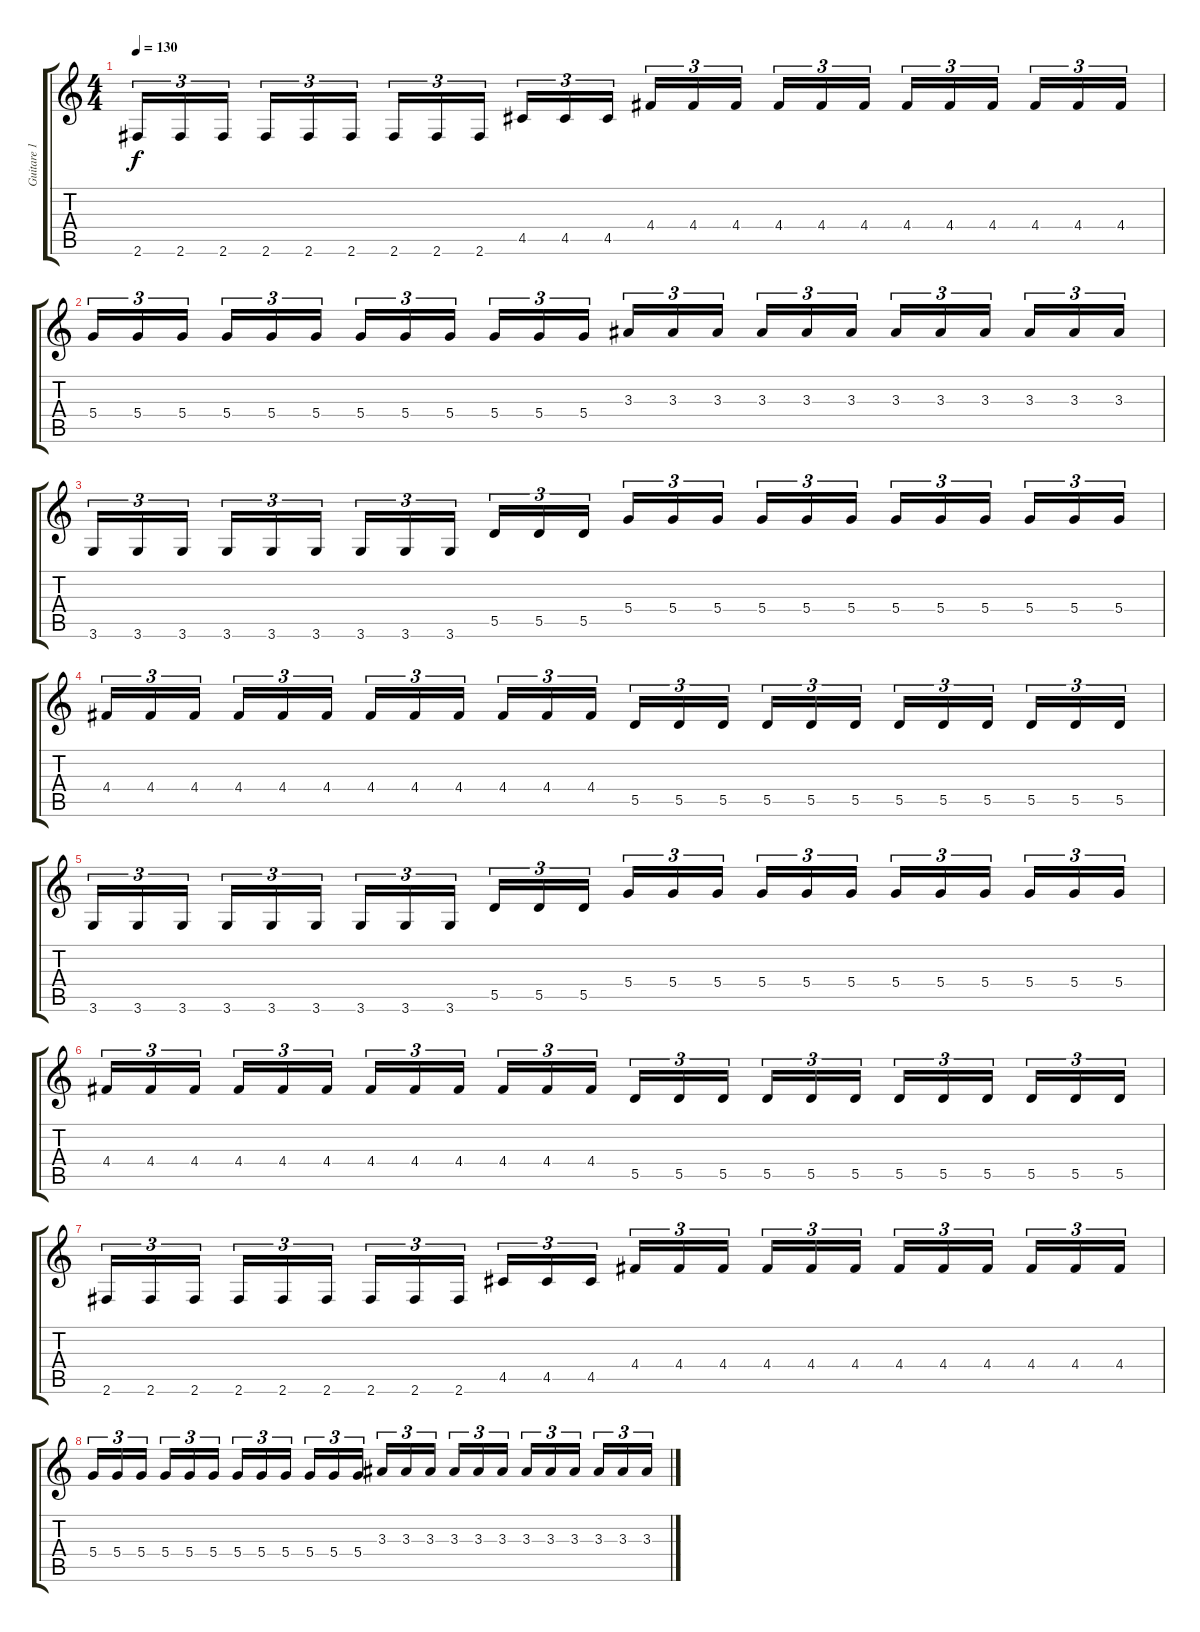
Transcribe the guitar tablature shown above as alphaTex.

\track ("Guitare 1" "Guitare 1") {instrument distortionguitar}
\staff {score tabs}
\tuning (E4 B3 G3 D3 A2 E2) {hide}
\ts (4 4)
\tempo 130
\clef g2
\ks c
2.6.16{tu (3 2) dy f} 2.6.16{tu (3 2)} 2.6.16{tu (3 2) beam splitsecondary} 2.6.16{tu (3 2)} 2.6.16{tu (3 2)} 2.6.16{tu (3 2)} 2.6.16{tu (3 2)} 2.6.16{tu (3 2)} 2.6.16{tu (3 2) beam splitsecondary} 4.5.16{tu (3 2)} 4.5.16{tu (3 2)} 4.5.16{tu (3 2)} 4.4.16{tu (3 2)} 4.4.16{tu (3 2)} 4.4.16{tu (3 2) beam splitsecondary} 4.4.16{tu (3 2)} 4.4.16{tu (3 2)} 4.4.16{tu (3 2)} 4.4.16{tu (3 2)} 4.4.16{tu (3 2)} 4.4.16{tu (3 2) beam splitsecondary} 4.4.16{tu (3 2)} 4.4.16{tu (3 2)} 4.4.16{tu (3 2)} |
5.4.16{tu (3 2)} 5.4.16{tu (3 2)} 5.4.16{tu (3 2) beam splitsecondary} 5.4.16{tu (3 2)} 5.4.16{tu (3 2)} 5.4.16{tu (3 2)} 5.4.16{tu (3 2)} 5.4.16{tu (3 2)} 5.4.16{tu (3 2) beam splitsecondary} 5.4.16{tu (3 2)} 5.4.16{tu (3 2)} 5.4.16{tu (3 2)} 3.3.16{tu (3 2)} 3.3.16{tu (3 2)} 3.3.16{tu (3 2) beam splitsecondary} 3.3.16{tu (3 2)} 3.3.16{tu (3 2)} 3.3.16{tu (3 2)} 3.3.16{tu (3 2)} 3.3.16{tu (3 2)} 3.3.16{tu (3 2) beam splitsecondary} 3.3.16{tu (3 2)} 3.3.16{tu (3 2)} 3.3.16{tu (3 2)} |
3.6.16{tu (3 2)} 3.6.16{tu (3 2)} 3.6.16{tu (3 2) beam splitsecondary} 3.6.16{tu (3 2)} 3.6.16{tu (3 2)} 3.6.16{tu (3 2)} 3.6.16{tu (3 2)} 3.6.16{tu (3 2)} 3.6.16{tu (3 2) beam splitsecondary} 5.5.16{tu (3 2)} 5.5.16{tu (3 2)} 5.5.16{tu (3 2)} 5.4.16{tu (3 2)} 5.4.16{tu (3 2)} 5.4.16{tu (3 2) beam splitsecondary} 5.4.16{tu (3 2)} 5.4.16{tu (3 2)} 5.4.16{tu (3 2)} 5.4.16{tu (3 2)} 5.4.16{tu (3 2)} 5.4.16{tu (3 2) beam splitsecondary} 5.4.16{tu (3 2)} 5.4.16{tu (3 2)} 5.4.16{tu (3 2)} |
4.4.16{tu (3 2)} 4.4.16{tu (3 2)} 4.4.16{tu (3 2) beam splitsecondary} 4.4.16{tu (3 2)} 4.4.16{tu (3 2)} 4.4.16{tu (3 2)} 4.4.16{tu (3 2)} 4.4.16{tu (3 2)} 4.4.16{tu (3 2) beam splitsecondary} 4.4.16{tu (3 2)} 4.4.16{tu (3 2)} 4.4.16{tu (3 2)} 5.5.16{tu (3 2)} 5.5.16{tu (3 2)} 5.5.16{tu (3 2) beam splitsecondary} 5.5.16{tu (3 2)} 5.5.16{tu (3 2)} 5.5.16{tu (3 2)} 5.5.16{tu (3 2)} 5.5.16{tu (3 2)} 5.5.16{tu (3 2) beam splitsecondary} 5.5.16{tu (3 2)} 5.5.16{tu (3 2)} 5.5.16{tu (3 2)} |
3.6.16{tu (3 2)} 3.6.16{tu (3 2)} 3.6.16{tu (3 2) beam splitsecondary} 3.6.16{tu (3 2)} 3.6.16{tu (3 2)} 3.6.16{tu (3 2)} 3.6.16{tu (3 2)} 3.6.16{tu (3 2)} 3.6.16{tu (3 2) beam splitsecondary} 5.5.16{tu (3 2)} 5.5.16{tu (3 2)} 5.5.16{tu (3 2)} 5.4.16{tu (3 2)} 5.4.16{tu (3 2)} 5.4.16{tu (3 2) beam splitsecondary} 5.4.16{tu (3 2)} 5.4.16{tu (3 2)} 5.4.16{tu (3 2)} 5.4.16{tu (3 2)} 5.4.16{tu (3 2)} 5.4.16{tu (3 2) beam splitsecondary} 5.4.16{tu (3 2)} 5.4.16{tu (3 2)} 5.4.16{tu (3 2)} |
4.4.16{tu (3 2)} 4.4.16{tu (3 2)} 4.4.16{tu (3 2) beam splitsecondary} 4.4.16{tu (3 2)} 4.4.16{tu (3 2)} 4.4.16{tu (3 2)} 4.4.16{tu (3 2)} 4.4.16{tu (3 2)} 4.4.16{tu (3 2) beam splitsecondary} 4.4.16{tu (3 2)} 4.4.16{tu (3 2)} 4.4.16{tu (3 2)} 5.5.16{tu (3 2)} 5.5.16{tu (3 2)} 5.5.16{tu (3 2) beam splitsecondary} 5.5.16{tu (3 2)} 5.5.16{tu (3 2)} 5.5.16{tu (3 2)} 5.5.16{tu (3 2)} 5.5.16{tu (3 2)} 5.5.16{tu (3 2) beam splitsecondary} 5.5.16{tu (3 2)} 5.5.16{tu (3 2)} 5.5.16{tu (3 2)} |
2.6.16{tu (3 2)} 2.6.16{tu (3 2)} 2.6.16{tu (3 2) beam splitsecondary} 2.6.16{tu (3 2)} 2.6.16{tu (3 2)} 2.6.16{tu (3 2)} 2.6.16{tu (3 2)} 2.6.16{tu (3 2)} 2.6.16{tu (3 2) beam splitsecondary} 4.5.16{tu (3 2)} 4.5.16{tu (3 2)} 4.5.16{tu (3 2)} 4.4.16{tu (3 2)} 4.4.16{tu (3 2)} 4.4.16{tu (3 2) beam splitsecondary} 4.4.16{tu (3 2)} 4.4.16{tu (3 2)} 4.4.16{tu (3 2)} 4.4.16{tu (3 2)} 4.4.16{tu (3 2)} 4.4.16{tu (3 2) beam splitsecondary} 4.4.16{tu (3 2)} 4.4.16{tu (3 2)} 4.4.16{tu (3 2)} |
5.4.16{tu (3 2)} 5.4.16{tu (3 2)} 5.4.16{tu (3 2) beam splitsecondary} 5.4.16{tu (3 2)} 5.4.16{tu (3 2)} 5.4.16{tu (3 2)} 5.4.16{tu (3 2)} 5.4.16{tu (3 2)} 5.4.16{tu (3 2) beam splitsecondary} 5.4.16{tu (3 2)} 5.4.16{tu (3 2)} 5.4.16{tu (3 2)} 3.3.16{tu (3 2)} 3.3.16{tu (3 2)} 3.3.16{tu (3 2) beam splitsecondary} 3.3.16{tu (3 2)} 3.3.16{tu (3 2)} 3.3.16{tu (3 2)} 3.3.16{tu (3 2)} 3.3.16{tu (3 2)} 3.3.16{tu (3 2) beam splitsecondary} 3.3.16{tu (3 2)} 3.3.16{tu (3 2)} 3.3.16{tu (3 2)}
